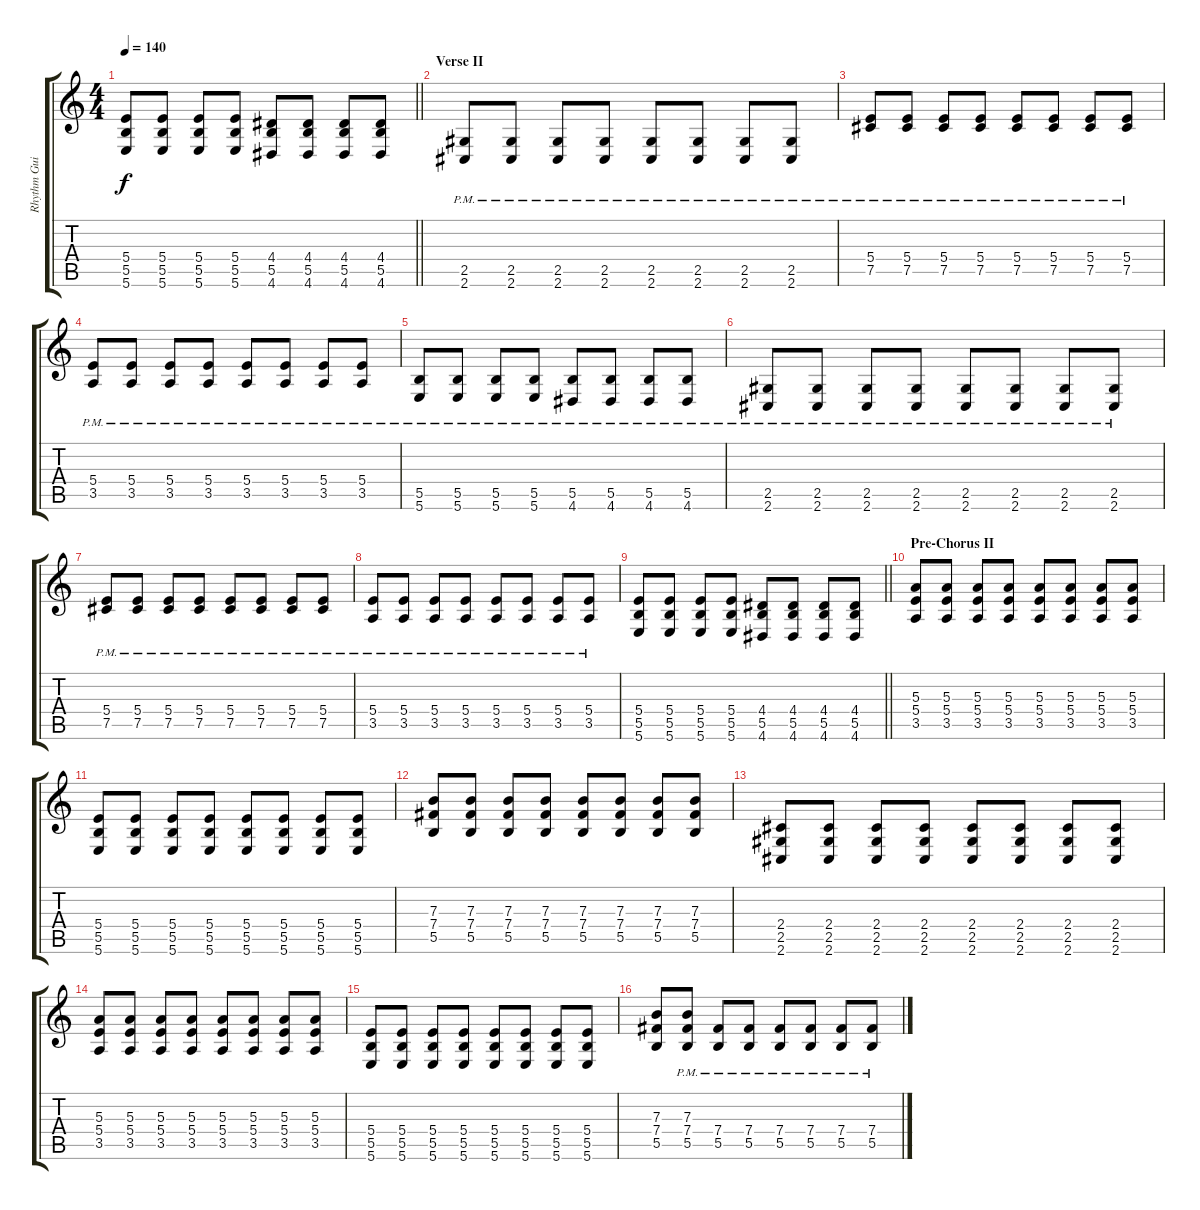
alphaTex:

\track ("Rhythm Guitar" "Rhythm Gui") {instrument acousticguitarsteel}
\staff {score tabs}
\tuning (Db4 Ab3 E3 B2 Gb2 B1) {hide}
\ts (4 4)
\tempo 140
\clef g2
\barLineRight lightlight
\ks c
(5.4 5.5 5.6).8{dy f} (5.4 5.5 5.6).8 (5.4 5.5 5.6).8 (5.4 5.5 5.6).8 (4.4 5.5 4.6).8 (4.4 5.5 4.6).8 (4.4 5.5 4.6).8 (4.4 5.5 4.6).8 |
\section ("" "Verse II")
(2.5{pm} 2.6{pm}).8 (2.5{pm} 2.6{pm}).8 (2.5{pm} 2.6{pm}).8 (2.5{pm} 2.6{pm}).8 (2.5{pm} 2.6{pm}).8 (2.5{pm} 2.6{pm}).8 (2.5{pm} 2.6{pm}).8 (2.5{pm} 2.6{pm}).8 |
(5.4{pm} 7.5{pm}).8 (5.4{pm} 7.5{pm}).8 (5.4{pm} 7.5{pm}).8 (5.4{pm} 7.5{pm}).8 (5.4{pm} 7.5{pm}).8 (5.4{pm} 7.5{pm}).8 (5.4{pm} 7.5{pm}).8 (5.4{pm} 7.5{pm}).8 |
(5.4{pm} 3.5{pm}).8 (5.4{pm} 3.5{pm}).8 (5.4{pm} 3.5{pm}).8 (5.4{pm} 3.5{pm}).8 (5.4{pm} 3.5{pm}).8 (5.4{pm} 3.5{pm}).8 (5.4{pm} 3.5{pm}).8 (5.4{pm} 3.5{pm}).8 |
(5.5{pm} 5.6{pm}).8 (5.5{pm} 5.6{pm}).8 (5.5{pm} 5.6{pm}).8 (5.5{pm} 5.6{pm}).8 (5.5{pm} 4.6{pm}).8 (5.5{pm} 4.6{pm}).8 (5.5{pm} 4.6{pm}).8 (5.5{pm} 4.6{pm}).8 |
(2.5{pm} 2.6{pm}).8 (2.5{pm} 2.6{pm}).8 (2.5{pm} 2.6{pm}).8 (2.5{pm} 2.6{pm}).8 (2.5{pm} 2.6{pm}).8 (2.5{pm} 2.6{pm}).8 (2.5{pm} 2.6{pm}).8 (2.5{pm} 2.6{pm}).8 |
(5.4{pm} 7.5{pm}).8 (5.4{pm} 7.5{pm}).8 (5.4{pm} 7.5{pm}).8 (5.4{pm} 7.5{pm}).8 (5.4{pm} 7.5{pm}).8 (5.4{pm} 7.5{pm}).8 (5.4{pm} 7.5{pm}).8 (5.4{pm} 7.5{pm}).8 |
(5.4{pm} 3.5{pm}).8 (5.4{pm} 3.5{pm}).8 (5.4{pm} 3.5{pm}).8 (5.4{pm} 3.5{pm}).8 (5.4{pm} 3.5{pm}).8 (5.4{pm} 3.5{pm}).8 (5.4{pm} 3.5{pm}).8 (5.4{pm} 3.5{pm}).8 |
\barLineRight lightlight
(5.4 5.5 5.6).8 (5.4 5.5 5.6).8 (5.4 5.5 5.6).8 (5.4 5.5 5.6).8 (4.4 5.5 4.6).8 (4.4 5.5 4.6).8 (4.4 5.5 4.6).8 (4.4 5.5 4.6).8 |
\section ("" "Pre-Chorus II")
(5.3 5.4 3.5).8 (5.3 5.4 3.5).8 (5.3 5.4 3.5).8 (5.3 5.4 3.5).8 (5.3 5.4 3.5).8 (5.3 5.4 3.5).8 (5.3 5.4 3.5).8 (5.3 5.4 3.5).8 |
(5.4 5.5 5.6).8 (5.4 5.5 5.6).8 (5.4 5.5 5.6).8 (5.4 5.5 5.6).8 (5.4 5.5 5.6).8 (5.4 5.5 5.6).8 (5.4 5.5 5.6).8 (5.4 5.5 5.6).8 |
(7.3 7.4 5.5).8 (7.3 7.4 5.5).8 (7.3 7.4 5.5).8 (7.3 7.4 5.5).8 (7.3 7.4 5.5).8 (7.3 7.4 5.5).8 (7.3 7.4 5.5).8 (7.3 7.4 5.5).8 |
(2.4 2.5 2.6).8 (2.4 2.5 2.6).8 (2.4 2.5 2.6).8 (2.4 2.5 2.6).8 (2.4 2.5 2.6).8 (2.4 2.5 2.6).8 (2.4 2.5 2.6).8 (2.4 2.5 2.6).8 |
(5.3 5.4 3.5).8 (5.3 5.4 3.5).8 (5.3 5.4 3.5).8 (5.3 5.4 3.5).8 (5.3 5.4 3.5).8 (5.3 5.4 3.5).8 (5.3 5.4 3.5).8 (5.3 5.4 3.5).8 |
(5.4 5.5 5.6).8 (5.4 5.5 5.6).8 (5.4 5.5 5.6).8 (5.4 5.5 5.6).8 (5.4 5.5 5.6).8 (5.4 5.5 5.6).8 (5.4 5.5 5.6).8 (5.4 5.5 5.6).8 |
(7.3 7.4 5.5).8 (7.3 7.4{pm} 5.5{pm}).8 (7.4{pm} 5.5{pm}).8 (7.4{pm} 5.5{pm}).8 (7.4{pm} 5.5{pm}).8 (7.4{pm} 5.5{pm}).8 (7.4{pm} 5.5{pm}).8 (7.4{pm} 5.5{pm}).8
